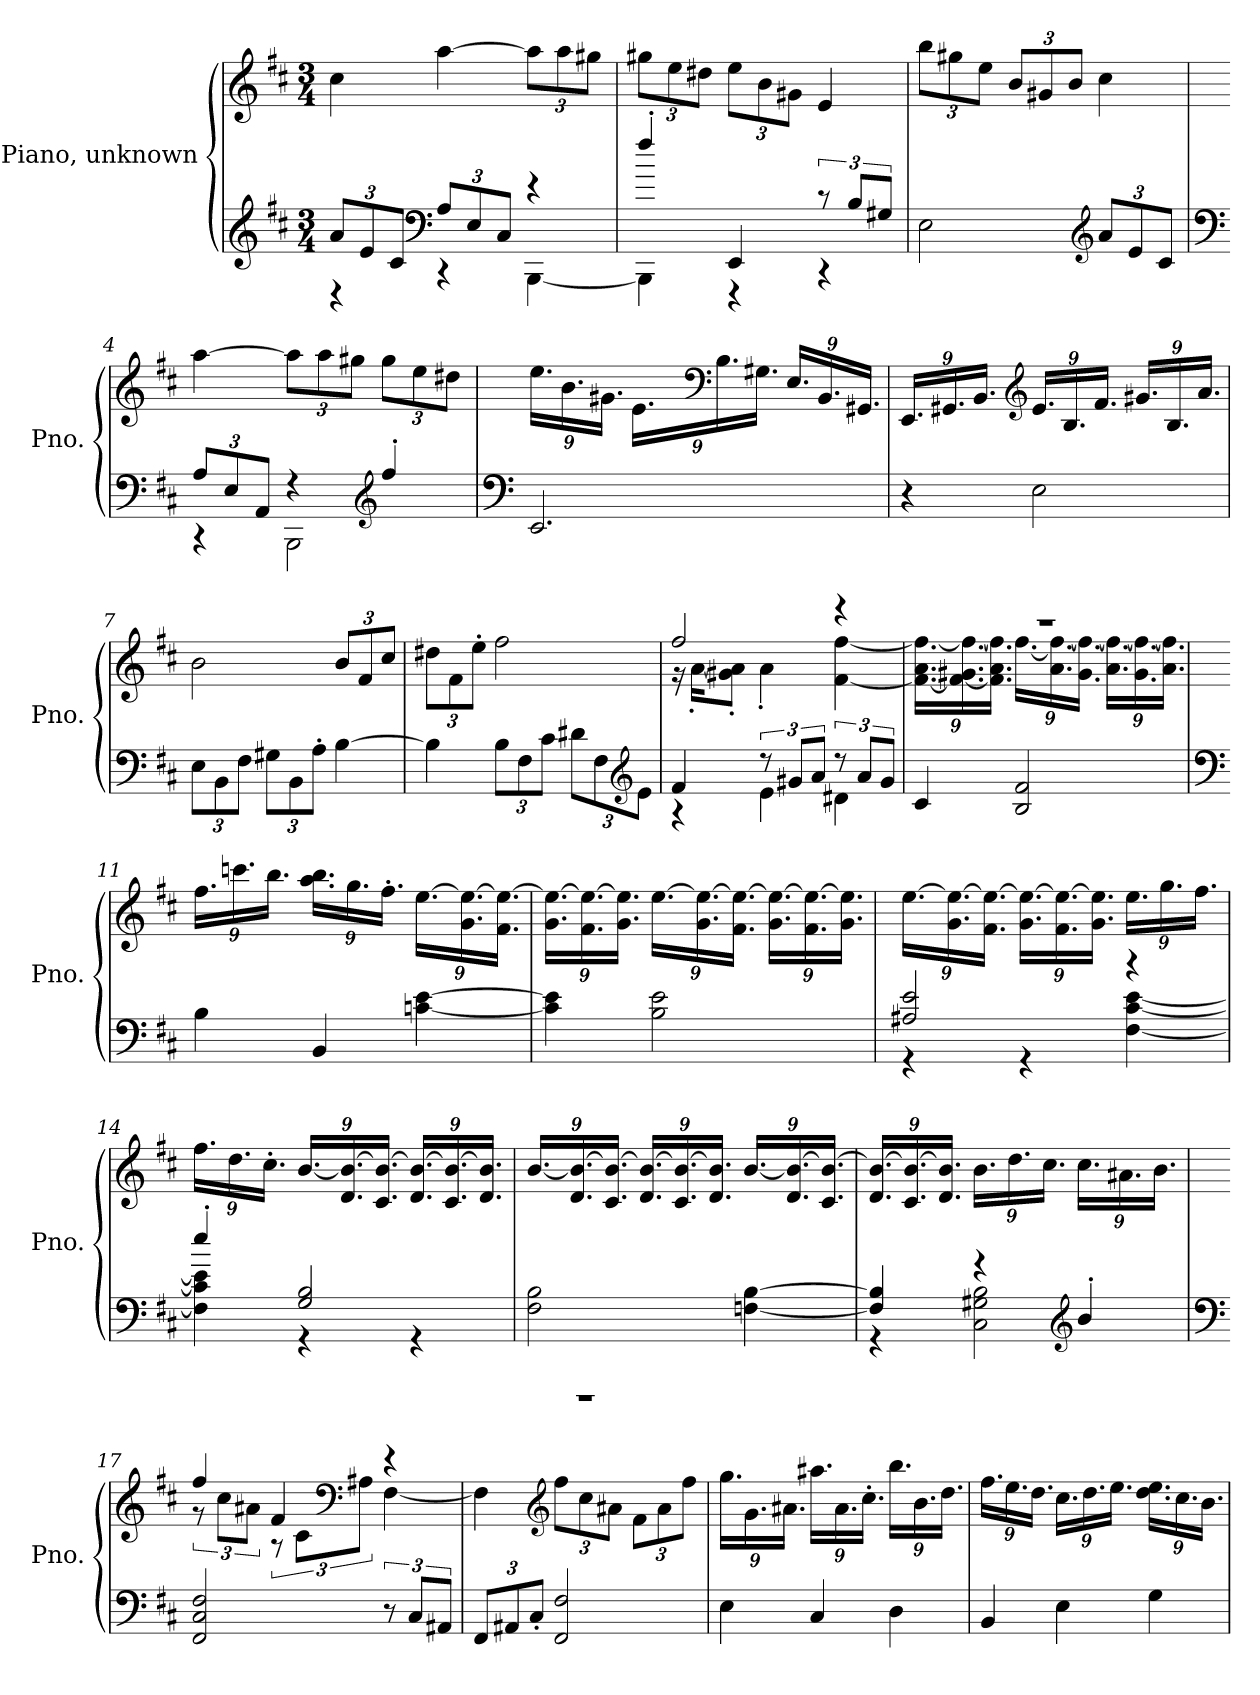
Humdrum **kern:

**kern	**kern
*part1	*part1
*staff2	*staff1
*I"Piano, unknown	*
*I'Pno.	*
*clefG2	*clefG2
*k[f#c#]	*k[f#c#]
*M3/4	*M3/4
*MM140	*MM140
*Xbrackettup	*
=1	=1
*^	*
12a/L	4r	4cc#\
12e/	.	.
12c#/J	.	.
*clefF4	*	*
12A/L	4r	[4aa\
12E/	.	.
12C#/J	.	.
*	*	*Xbrackettup
4r	[4BBB\	12aa\L]
.	.	12aa\
.	.	12gg#X\J
=2	=2	=2
4ff#'/	4BBB\]	12gg#X\L
.	.	12ee\
.	.	12dd#X\J
4EE/	4r	12ee\L
.	.	12b\
.	.	12g#X\J
*brackettup	*	*
12r	4r	4e/
12B/L	.	.
12G#X/J	.	.
*v	*v	*
=3	=3
2E\	12bb\L
.	12gg#X\
.	12ee\J
.	12b/L
.	12g#X/
.	12b/J
*clefG2	*
*Xbrackettup	*
12a/L	4cc#\
12e/	.
12c#/J	.
!!LO:LB:g=z
=4	=4
*clefF4	*
*^	*
12A/L	4r	[4aa\
12E/	.	.
12AA/J	.	.
4r	2BBB\	12aa\L]
.	.	12aa\
.	.	12gg#X\J
*clefG2	*	*
4ff#'/	.	12gg#\L
.	.	12ee\
.	.	12dd#X\J
*v	*v	*
=5	=5
*clefF4	*
2.EE/	18.ee\LL
.	18.b\
.	18.g#X\JJ
.	18.e\LL
*	*clefF4
.	18.B\
.	18.G#X\JJ
.	18.E/LL
.	18.BB/
.	18.GG#X/JJ
!!LO:LB:g=z
=6	=6
4r	18.EE/LL
.	18.GG#X/
.	18.BB/JJ
*	*clefG2
2E\	18.e/LL
.	18.B/
.	18.f#/JJ
.	18.g#X/LL
.	18.B/
.	18.a/JJ
=7	=7
12E\L	2b\
12BB\	.
12F#\J	.
12G#X\L	.
12BB\	.
12A'\J	.
[4B\	12b/L
.	12f#/
.	12cc#/J
=8	=8
4B\]	12dd#X\L
.	12f#\
.	12ee'\J
12B\L	2ff#\
12F#\	.
12c#\J	.
12d#X\L	.
12F#\	.
*clefG2	*
12e\J	.
!!LO:LB:g=z
=9	=9
*^	*^
4f#/	4r	2ff#/	16r
.	.	.	[16a'\KL
.	.	.	8g#X\' 8a\]'J
*brackettup	*	*	*
12r	4e\	.	4a'\
12g#X/L	.	.	.
12a/J	.	.	.
12r	4d#X\	4r	[4f#\ [4ff#\
12a/L	.	.	.
12g#/J	.	.	.
*v	*v	*	*
=10	=10	=10
4c#/	2.r	18.f#\_ 18.a\ 18.ff#\_LL
.	.	18.f#\_ 18.g#X\ 18.ff#\_
.	.	18.f#\] 18.a\ 18.ff#\]JJ
2B/ 2f#/	.	[18.ff#\LL
.	.	18.a\ 18.ff#\_
.	.	18.g#\ 18.ff#\_JJ
.	.	18.a\ 18.ff#\_LL
.	.	18.g#\ 18.ff#\_
.	.	18.a\ 18.ff#\]JJ
*	*v	*v
!!LO:LB:g=z
=11	=11
*clefF4	*
4B\	18.ff#\LL
.	18.cccn\
.	18.bb\JJ
4BB/	18.aa\ 18.bb\LL
.	18.gg\
.	18.ff#'\JJ
[4cn\ [4e\	[18.ee\LL
.	18.g\ 18.ee\_
.	18.f#\ 18.ee\_JJ
=12	=12
4c\] 4e\]	18.g\ 18.ee\_LL
.	18.f#\ 18.ee\_
.	18.g\ 18.ee\]JJ
2B\ 2e\	[18.ee\LL
.	18.g\ 18.ee\_
.	18.f#\ 18.ee\_JJ
.	18.g\ 18.ee\_LL
.	18.f#\ 18.ee\_
.	18.g\ 18.ee\]JJ
!!LO:LB:g=z
=13	=13
*^	*
2A#X/ 2e/	4r	[18.ee\LL
.	.	18.g\ 18.ee\_
.	.	18.f#\ 18.ee\_JJ
.	4r	18.g\ 18.ee\_LL
.	.	18.f#\ 18.ee\_
.	.	18.g\ 18.ee\]JJ
4r	[4F#\ [4c#\ [4e\	18.ee\LL
.	.	18.gg\
.	.	18.ff#\JJ
=14	=14	=14
4ee'/	4F#\] 4c#\] 4e\]	18.ff#\LL
.	.	18.dd\
.	.	18.cc#'\JJ
2G/ 2B/	4r	[18.b/LL
.	.	18.d/ 18.b/_
.	.	18.c#/ 18.b/_JJ
.	4r	18.d/ 18.b/_LL
.	.	18.c#/ 18.b/_
.	.	18.d/ 18.b/]JJ
*v	*v	*
!!LO:PB:g=z
=15	=15
2F#\ 2B\	[18.b/LL
.	18.d/ 18.b/_
.	18.c#/ 18.b/_JJ
.	18.d/ 18.b/_LL
.	18.c#/ 18.b/_
.	18.d/ 18.b/]JJ
[4Fn\ [4B\	[18.b/LL
.	18.d/ 18.b/_
.	18.c#/ 18.b/_JJ
=16	=16
*^	*
4F/] 4B/]	4r	18.d/ 18.b/_LL
.	.	18.c#/ 18.b/_
.	.	18.d/ 18.b/]JJ
4r	2C#\ 2G#X\ 2B\	18.b\LL
.	.	18.dd\
.	.	18.cc#\JJ
*clefG2	*	*
4b'/	.	18.cc#\LL
.	.	18.a#X\
.	.	18.b\JJ
*v	*v	*
!!LO:LB:g=z
=17	=17
*clefF4	*
*	*^
*	*	*brackettup
2FF#/ 2C#/ 2F#/	4ff#/	12r
.	.	12cc#\L
.	.	12a#X\J
.	4f#/	12r
.	.	12c#\L
*	*clefF4	*
.	.	12A#X\J
12r	4r	[4F#\
12C#/L	.	.
12AA#X/J	.	.
=18	=18	=18
*Xbrackettup	*	*
12FF#/L	2.r	4F#\]
12AA#X/	.	.
12C#'/J	.	.
*	*clefG2	*
*	*	*Xbrackettup
2FF#/ 2F#/	.	12ff#\L
.	.	12cc#\
.	.	12a#X\J
.	.	12f#\L
.	.	12a#\
.	.	12ff#\J
*	*v	*v
=19	=19
4E\	18.gg\LL
.	18.g\
.	18.a#X\JJ
4C#/	18.aa#X\LL
.	18.a#\
.	18.cc#'\JJ
4D\	18.bb\LL
.	18.b\
.	18.dd\JJ
!!LO:LB:g=z
=20	=20
4BB/	18.ff#\LL
.	18.ee\
.	18.dd\JJ
4E\	18.cc#\LL
.	18.dd\
.	18.ee\JJ
4G\	18.dd\ 18.ee\LL
.	18.cc#\
.	18.b\JJ
=	=
*-	*-
